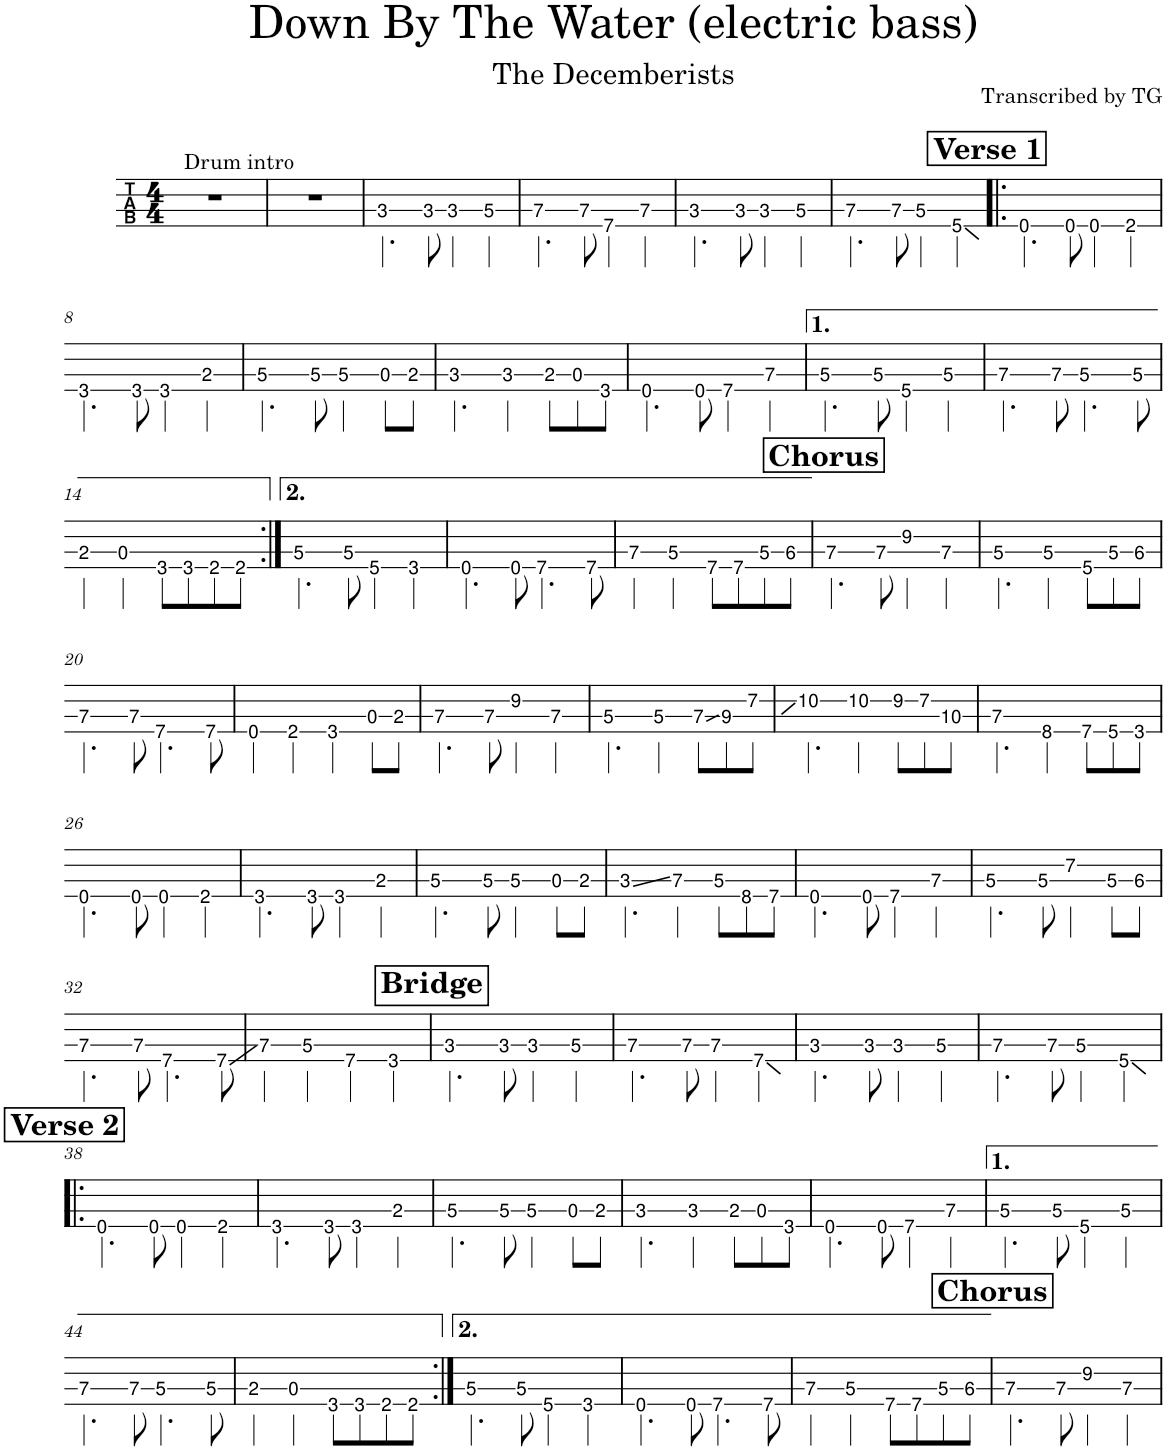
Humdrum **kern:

**kern
*part1
*staff1
*I"Bass Guitar
*I'B. Guit.
*stria4
*
*Trd7c12
*k[]
*M4/4
=1
!LO:TX:a:t=Drum intro
1r
=2
1r
=3
4.C\
8C\
4C\
4D\
=4
4.E\
8E\
4BB\
4E\
=5
4.C\
8C\
4C\
4D\
=6
4.E\
8E\
4D\
4AA\
!!LO:REH:place=s1:a:B:cj:fs=14:t=Verse 1
=7!|:
4.EE\
8EE\
4EE\
4FF#\
!!LO:LB:g=z
=8
4.GG\
8GG\
4GG\
4BB\
=9
4.D\
8D\
4D\
8AA\L
8BB\J
=10
4.C\
4C\
8BB\L
8AA\
8GG\J
=11
4.EE\
8EE\
4BB\
4E\
=12
4.D\
8D\
4AA\
4D\
=13
4.E\
8E\
4.D\
8D\
!!LO:LB:g=z
=14
4BB\
4AA\
8GG\L
8GG\
8FF#\
8FF#\J
=15:|!
4.D\
8D\
4AA\
4GG\
=16
4.EE\
8EE\
4.BB\
8BB\
=17
4E\
4D\
8BB\L
8BB\
8D\
8D#\J
!!LO:REH:place=s1:a:B:cj:fs=14:t=Chorus
=18
4.E\
8E\
4B\
4E\
=19
4.D\
4D\
8AA\L
8D\
8E-\J
!!LO:LB:g=z
=20
4.E\
8E\
4.BB\
8BB\
=21
4EE\
4FF#\
4GG\
8AA\L
8BB\J
=22
4.E\
8E\
4B\
4E\
=23
4.D\
4D\
8E\L
8F#\
8A\J
=24
4.c\
4c\
8B\L
8A\
8G\J
=25
4.E\
4C\
8BB\L
8AA\
8GG\J
!!LO:LB:g=z
=26
4.EE\
8EE\
4EE\
4FF#\
=27
4.GG\
8GG\
4GG\
4BB\
=28
4.D\
8D\
4D\
8AA\L
8BB\J
=29
4.C\
4E\
8D\L
8C\
8BB\J
=30
4.EE\
8EE\
4BB\
4E\
=31
4.D\
8D\
4A\
8D\L
8E-\J
!!LO:LB:g=z
=32
4.E\
8E\
4.BB\
8BB\
=33
4E\
4D\
4BB\
4GG\
!!LO:REH:place=s1:a:B:cj:fs=14:t=Bridge
=34
4.C\
8C\
4C\
4D\
=35
4.E\
8E\
4E\
4BB\
=36
4.C\
8C\
4C\
4D\
=37
4.E\
8E\
4D\
4AA\
!!LO:LB:g=z
!!LO:REH:place=s1:a:B:cj:fs=14:t=Verse 2
=38!|:
4.EE\
8EE\
4EE\
4FF#\
=39
4.GG\
8GG\
4GG\
4BB\
=40
4.D\
8D\
4D\
8AA\L
8BB\J
=41
4.C\
4C\
8BB\L
8AA\
8GG\J
=42
4.EE\
8EE\
4BB\
4E\
=43
4.D\
8D\
4AA\
4D\
!!LO:LB:g=z
=44
4.E\
8E\
4.D\
8D\
=45
4BB\
4AA\
8GG\L
8GG\
8FF#\
8FF#\J
=46:|!
4.D\
8D\
4AA\
4GG\
=47
4.EE\
8EE\
4.BB\
8BB\
=48
4E\
4D\
8BB\L
8BB\
8D\
8D#\J
!!LO:REH:place=s1:a:B:cj:fs=14:t=Chorus
=49
4.E\
8E\
4B\
4E\
=
*-
